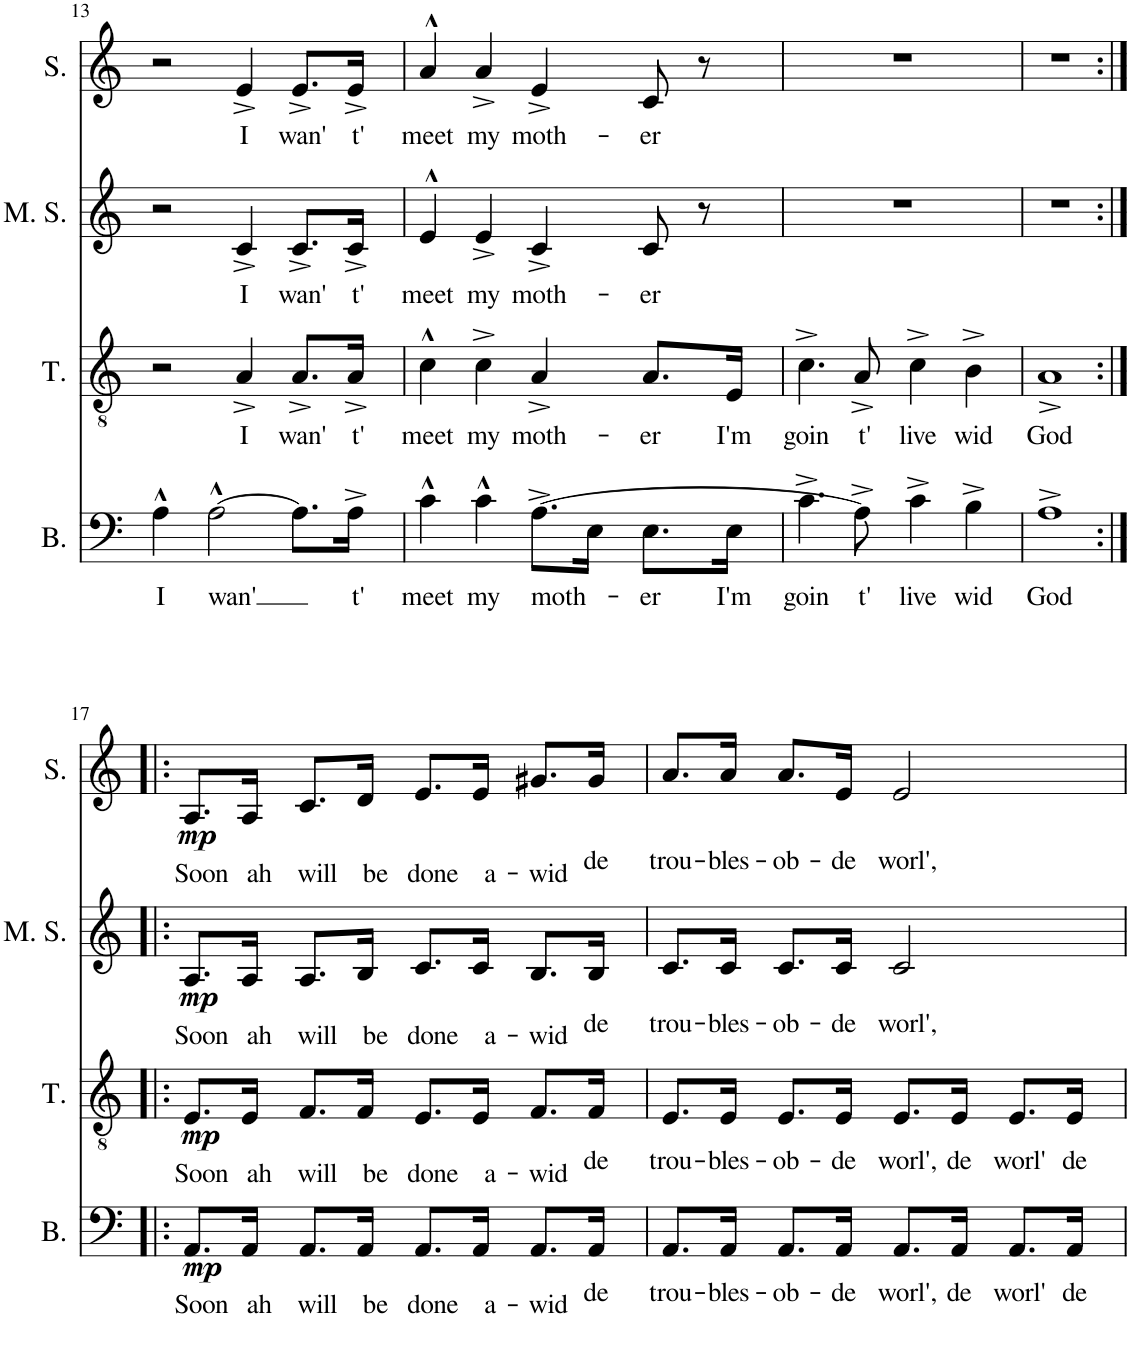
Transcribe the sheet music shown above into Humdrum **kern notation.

**kern	**text	**dynam	**kern	**text	**dynam	**kern	**text	**dynam	**kern	**text	**dynam
*part4	*part4	*part4	*part3	*part3	*part3	*part2	*part2	*part2	*part1	*part1	*part1
*staff4	*staff4	*staff4	*staff3	*staff3	*staff3	*staff2	*staff2	*staff2	*staff1	*staff1	*staff1
*I"Basso	*	*	*I"Tenore	*	*	*I"Mezzosoprano	*	*	*I"Soprano	*	*
*I'B.	*	*	*I'T.	*	*	*I'M. S.	*	*	*I'S.	*	*
!!LO:PB:g=z
*clefF4	*	*	*clefGv2	*	*	*clefG2	*	*	*clefG2	*	*
*k[]	*	*	*k[]	*	*	*k[]	*	*	*k[]	*	*
*M4/4	*	*	*M4/4	*	*	*M4/4	*	*	*M4/4	*	*
=13	=13	=13	=13	=13	=13	=13	=13	=13	=13	=13	=13
!	!LO:LY:b	!	!	!	!	!	!	!	!	!	!
4A^^\	I	.	2r	.	.	2r	.	.	2r	.	.
!	!LO:LY:b	!	!	!	!	!	!	!	!	!	!
[2A^^\	wan'	.	.	.	.	.	.	.	.	.	.
!	!	!	!	!LO:LY:b	!	!	!LO:LY:b	!	!	!LO:LY:b	!
.	.	.	4A^/	I	.	4c^/	I	.	4e^/	I	.
!	!	!	!	!LO:LY:b	!	!	!LO:LY:b	!	!	!LO:LY:b	!
8.A\L]	.	.	8.A^/L	wan'	.	8.c^/L	wan'	.	8.e^/L	wan'	.
!	!LO:LY:b	!	!	!LO:LY:b	!	!	!LO:LY:b	!	!	!LO:LY:b	!
16A^\Jk	t'	.	16A^/Jk	t'	.	16c^/Jk	t'	.	16e^/Jk	t'	.
=14	=14	=14	=14	=14	=14	=14	=14	=14	=14	=14	=14
!	!LO:LY:b	!	!	!LO:LY:b	!	!	!LO:LY:b	!	!	!LO:LY:b	!
4c^^\	meet	.	4c^^\	meet	.	4e^^/	meet	.	4a^^/	meet	.
!	!LO:LY:b	!	!	!LO:LY:b	!	!	!LO:LY:b	!	!	!LO:LY:b	!
4c^^\	my	.	4c^\	my	.	4e^/	my	.	4a^/	my	.
!	!LO:LY:b	!	!	!LO:LY:b	!	!	!LO:LY:b	!	!	!LO:LY:b	!
[8.A^\L	moth-	.	4A^/	moth-	.	4c^/	moth-	.	4e^/	moth-	.
16E\Jk	.	.	.	.	.	.	.	.	.	.	.
!	!LO:LY:b	!	!	!LO:LY:b	!	!	!LO:LY:b	!	!	!LO:LY:b	!
8.E\L	-er	.	8.A/L	-er	.	8c/	-er	.	8c/	-er	.
.	.	.	.	.	.	8r	.	.	8r	.	.
!	!LO:LY:b	!	!	!LO:LY:b	!	!	!	!	!	!	!
16E\Jk	I'm	.	16E/Jk	I'm	.	.	.	.	.	.	.
=15	=15	=15	=15	=15	=15	=15	=15	=15	=15	=15	=15
!	!LO:LY:b	!	!	!LO:LY:b	!	!	!	!	!	!	!
4.c^\	goin	.	4.c^\	goin	.	1r	.	.	1r	.	.
!	!LO:LY:b	!	!	!LO:LY:b	!	!	!	!	!	!	!
8A^\]	t'	.	8A^/	t'	.	.	.	.	.	.	.
!	!LO:LY:b	!	!	!LO:LY:b	!	!	!	!	!	!	!
4c^\	live	.	4c^\	live	.	.	.	.	.	.	.
!	!LO:LY:b	!	!	!LO:LY:b	!	!	!	!	!	!	!
4B^\	wid	.	4B^\	wid	.	.	.	.	.	.	.
=16	=16	=16	=16	=16	=16	=16	=16	=16	=16	=16	=16
!	!LO:LY:b	!	!	!LO:LY:b	!	!	!	!	!	!	!
1A^	God	.	1A^	God	.	1r	.	.	1r	.	.
!!LO:LB:g=z
=17:|!|:	=17:|!|:	=17:|!|:	=17:|!|:	=17:|!|:	=17:|!|:	=17:|!|:	=17:|!|:	=17:|!|:	=17:|!|:	=17:|!|:	=17:|!|:
!	!LO:LY:b	!LO:DY:b	!	!LO:LY:b	!LO:DY:b	!	!LO:LY:b	!LO:DY:b	!	!LO:LY:b	!LO:DY:b
8.AA/L	Soon	mp	8.E/L	Soon	mp	8.A/L	Soon	mp	8.A/L	Soon	mp
!	!LO:LY:b	!	!	!LO:LY:b	!	!	!LO:LY:b	!	!	!LO:LY:b	!
16AA/Jk	ah	.	16E/Jk	ah	.	16A/Jk	ah	.	16A/Jk	ah	.
!	!LO:LY:b	!	!	!LO:LY:b	!	!	!LO:LY:b	!	!	!LO:LY:b	!
8.AA/L	will	.	8.F/L	will	.	8.A/L	will	.	8.c/L	will	.
!	!LO:LY:b	!	!	!LO:LY:b	!	!	!LO:LY:b	!	!	!LO:LY:b	!
16AA/Jk	be	.	16F/Jk	be	.	16B/Jk	be	.	16d/Jk	be	.
!	!LO:LY:b	!	!	!LO:LY:b	!	!	!LO:LY:b	!	!	!LO:LY:b	!
8.AA/L	done	.	8.E/L	done	.	8.c/L	done	.	8.e/L	done	.
!	!LO:LY:b	!	!	!LO:LY:b	!	!	!LO:LY:b	!	!	!LO:LY:b	!
16AA/Jk	a-	.	16E/Jk	a-	.	16c/Jk	a-	.	16e/Jk	a-	.
!	!LO:LY:b	!	!	!LO:LY:b	!	!	!LO:LY:b	!	!	!LO:LY:b	!
8.AA/L	-wid	.	8.F/L	-wid	.	8.B/L	-wid	.	8.g#X/L	-wid	.
!	!LO:LY:b	!	!	!LO:LY:b	!	!	!LO:LY:b	!	!	!LO:LY:b	!
16AA/Jk	de	.	16F/Jk	de	.	16B/Jk	de	.	16g#/Jk	de	.
=18	=18	=18	=18	=18	=18	=18	=18	=18	=18	=18	=18
!	!LO:LY:b	!	!	!LO:LY:b	!	!	!LO:LY:b	!	!	!LO:LY:b	!
8.AA/L	trou-	.	8.E/L	trou-	.	8.c/L	trou-	.	8.a/L	trou-	.
!	!LO:LY:b	!	!	!LO:LY:b	!	!	!LO:LY:b	!	!	!LO:LY:b	!
16AA/Jk	-bles-	.	16E/Jk	-bles-	.	16c/Jk	-bles-	.	16a/Jk	-bles-	.
!	!LO:LY:b	!	!	!LO:LY:b	!	!	!LO:LY:b	!	!	!LO:LY:b	!
8.AA/L	-ob-	.	8.E/L	-ob-	.	8.c/L	-ob-	.	8.a/L	-ob-	.
!	!LO:LY:b	!	!	!LO:LY:b	!	!	!LO:LY:b	!	!	!LO:LY:b	!
16AA/Jk	-de	.	16E/Jk	-de	.	16c/Jk	-de	.	16e/Jk	-de	.
!	!LO:LY:b	!	!	!LO:LY:b	!	!	!LO:LY:b	!	!	!LO:LY:b	!
8.AA/L	worl',	.	8.E/L	worl',	.	2c/	worl',	.	2e/	worl',	.
!	!LO:LY:b	!	!	!LO:LY:b	!	!	!	!	!	!	!
16AA/Jk	de	.	16E/Jk	de	.	.	.	.	.	.	.
!	!LO:LY:b	!	!	!LO:LY:b	!	!	!	!	!	!	!
8.AA/L	worl'	.	8.E/L	worl'	.	.	.	.	.	.	.
!	!LO:LY:b	!	!	!LO:LY:b	!	!	!	!	!	!	!
16AA/Jk	de	.	16E/Jk	de	.	.	.	.	.	.	.
=	=	=	=	=	=	=	=	=	=	=	=
*-	*-	*-	*-	*-	*-	*-	*-	*-	*-	*-	*-
